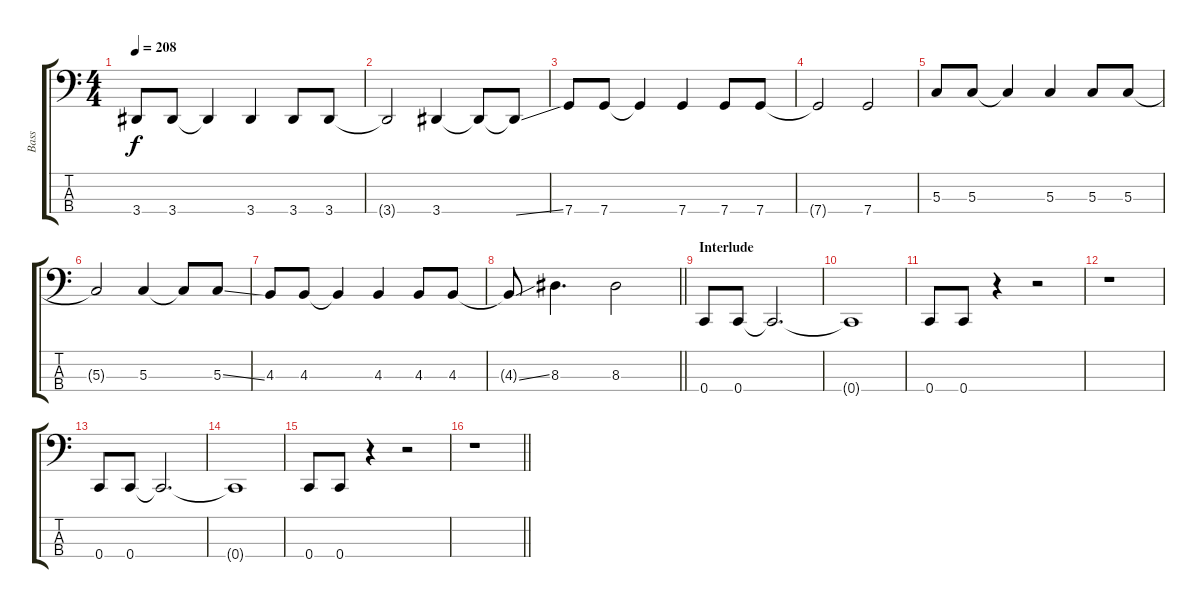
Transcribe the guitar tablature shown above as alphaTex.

\track ("Bass" "Bass") {instrument electricbasspick}
\staff {score tabs}
\tuning (F2 C2 G1 C1) {hide}
\ts (4 4)
\tempo 208
\clef f4
\ks c
3.4.8{dy f} 3.4.8 3.4{t}.4 3.4.4 3.4.8 3.4.8 |
3.4{t}.2 3.4.4 3.4{t}.8 3.4{ss t}.8 |
7.4.8 7.4.8 7.4{t}.4 7.4.4 7.4.8 7.4.8 |
7.4{t}.2 7.4.2 |
5.3.8 5.3.8 5.3{t}.4 5.3.4 5.3.8 5.3.8 |
5.3{t}.2 5.3.4 5.3{t}.8 5.3{ss}.8 |
4.3.8 4.3.8 4.3{t}.4 4.3.4 4.3.8 4.3.8 |
\barLineRight lightlight
4.3{ss t}.8 8.3.4{d} 8.3.2 |
\section ("" "Interlude")
0.4.8 0.4.8 0.4{t}.2{d} |
0.4{t}.1 |
0.4.8 0.4.8 r.4 r.2 |
r.1 |
0.4.8 0.4.8 0.4{t}.2{d} |
0.4{t}.1 |
0.4.8 0.4.8 r.4 r.2 |
\barLineRight lightlight
r.1
